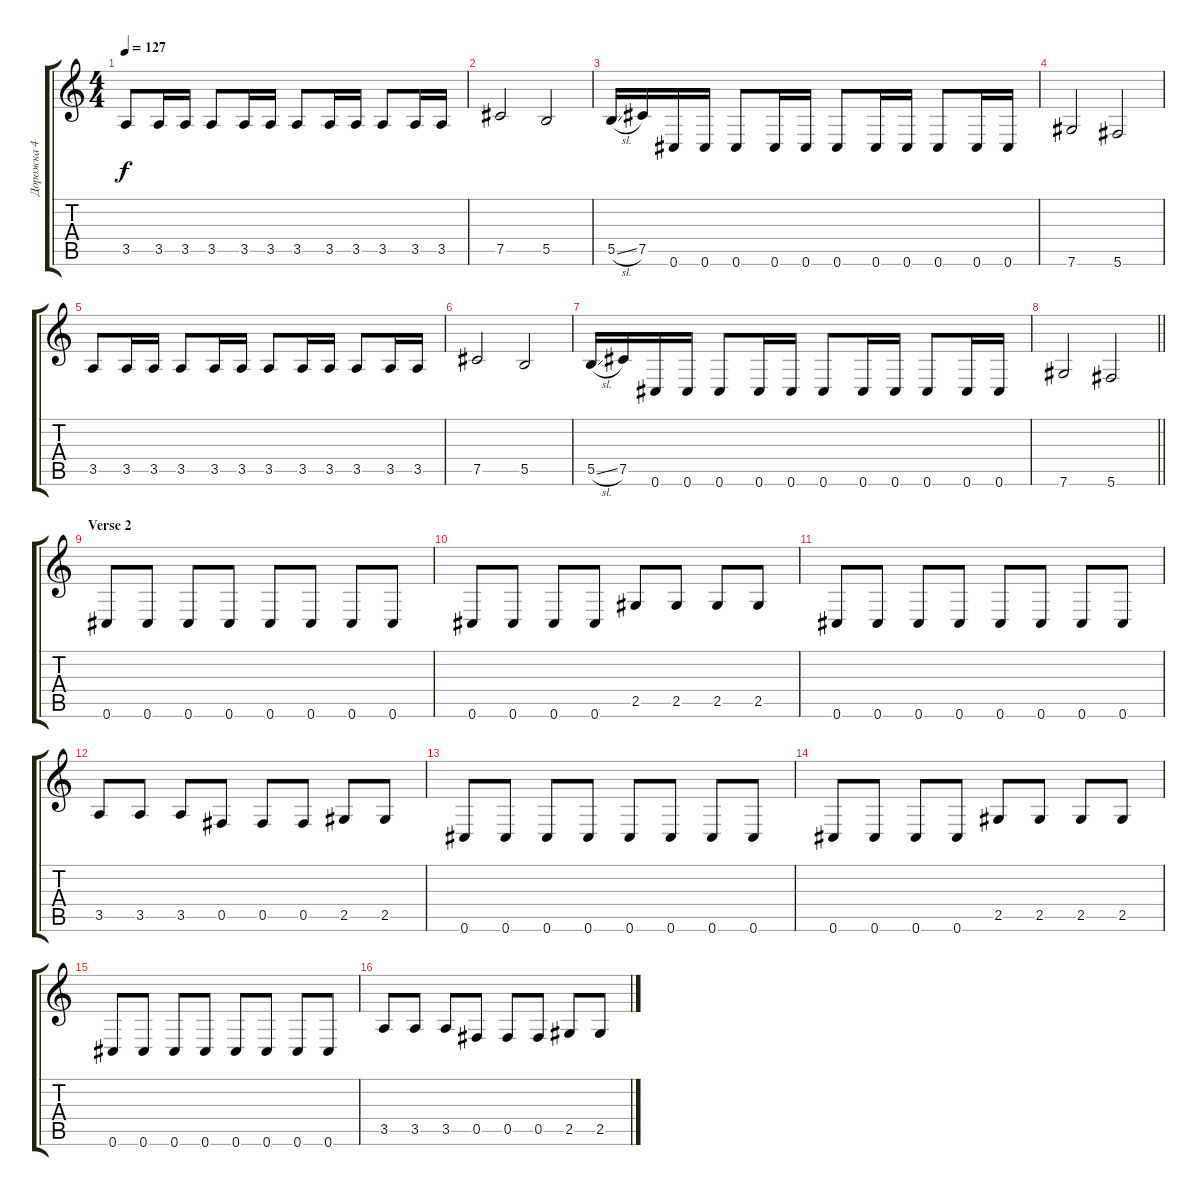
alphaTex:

\track ("Дорожка 4" "Дорожка 4") {instrument electricbassfinger}
\staff {score tabs}
\tuning (Db4 Ab3 E3 B2 Gb2 Db2) {hide}
\ts (4 4)
\tempo 127
\clef g2
\ks c
3.5.8{dy f} 3.5.16 3.5.16 3.5.8 3.5.16 3.5.16 3.5.8 3.5.16 3.5.16 3.5.8 3.5.16 3.5.16 |
7.5.2 5.5.2 |
5.5{sl}.16 7.5.16 0.6.16 0.6.16 0.6.8 0.6.16 0.6.16 0.6.8 0.6.16 0.6.16 0.6.8 0.6.16 0.6.16 |
7.6.2 5.6.2 |
3.5.8 3.5.16 3.5.16 3.5.8 3.5.16 3.5.16 3.5.8 3.5.16 3.5.16 3.5.8 3.5.16 3.5.16 |
7.5.2 5.5.2 |
5.5{sl}.16 7.5.16 0.6.16 0.6.16 0.6.8 0.6.16 0.6.16 0.6.8 0.6.16 0.6.16 0.6.8 0.6.16 0.6.16 |
\barLineRight lightlight
7.6.2 5.6.2 |
\section ("" "Verse 2")
0.6.8 0.6.8 0.6.8 0.6.8 0.6.8 0.6.8 0.6.8 0.6.8 |
0.6.8 0.6.8 0.6.8 0.6.8 2.5.8 2.5.8 2.5.8 2.5.8 |
0.6.8 0.6.8 0.6.8 0.6.8 0.6.8 0.6.8 0.6.8 0.6.8 |
3.5.8 3.5.8 3.5.8 0.5.8 0.5.8 0.5.8 2.5.8 2.5.8 |
0.6.8 0.6.8 0.6.8 0.6.8 0.6.8 0.6.8 0.6.8 0.6.8 |
0.6.8 0.6.8 0.6.8 0.6.8 2.5.8 2.5.8 2.5.8 2.5.8 |
0.6.8 0.6.8 0.6.8 0.6.8 0.6.8 0.6.8 0.6.8 0.6.8 |
3.5.8 3.5.8 3.5.8 0.5.8 0.5.8 0.5.8 2.5.8 2.5.8
